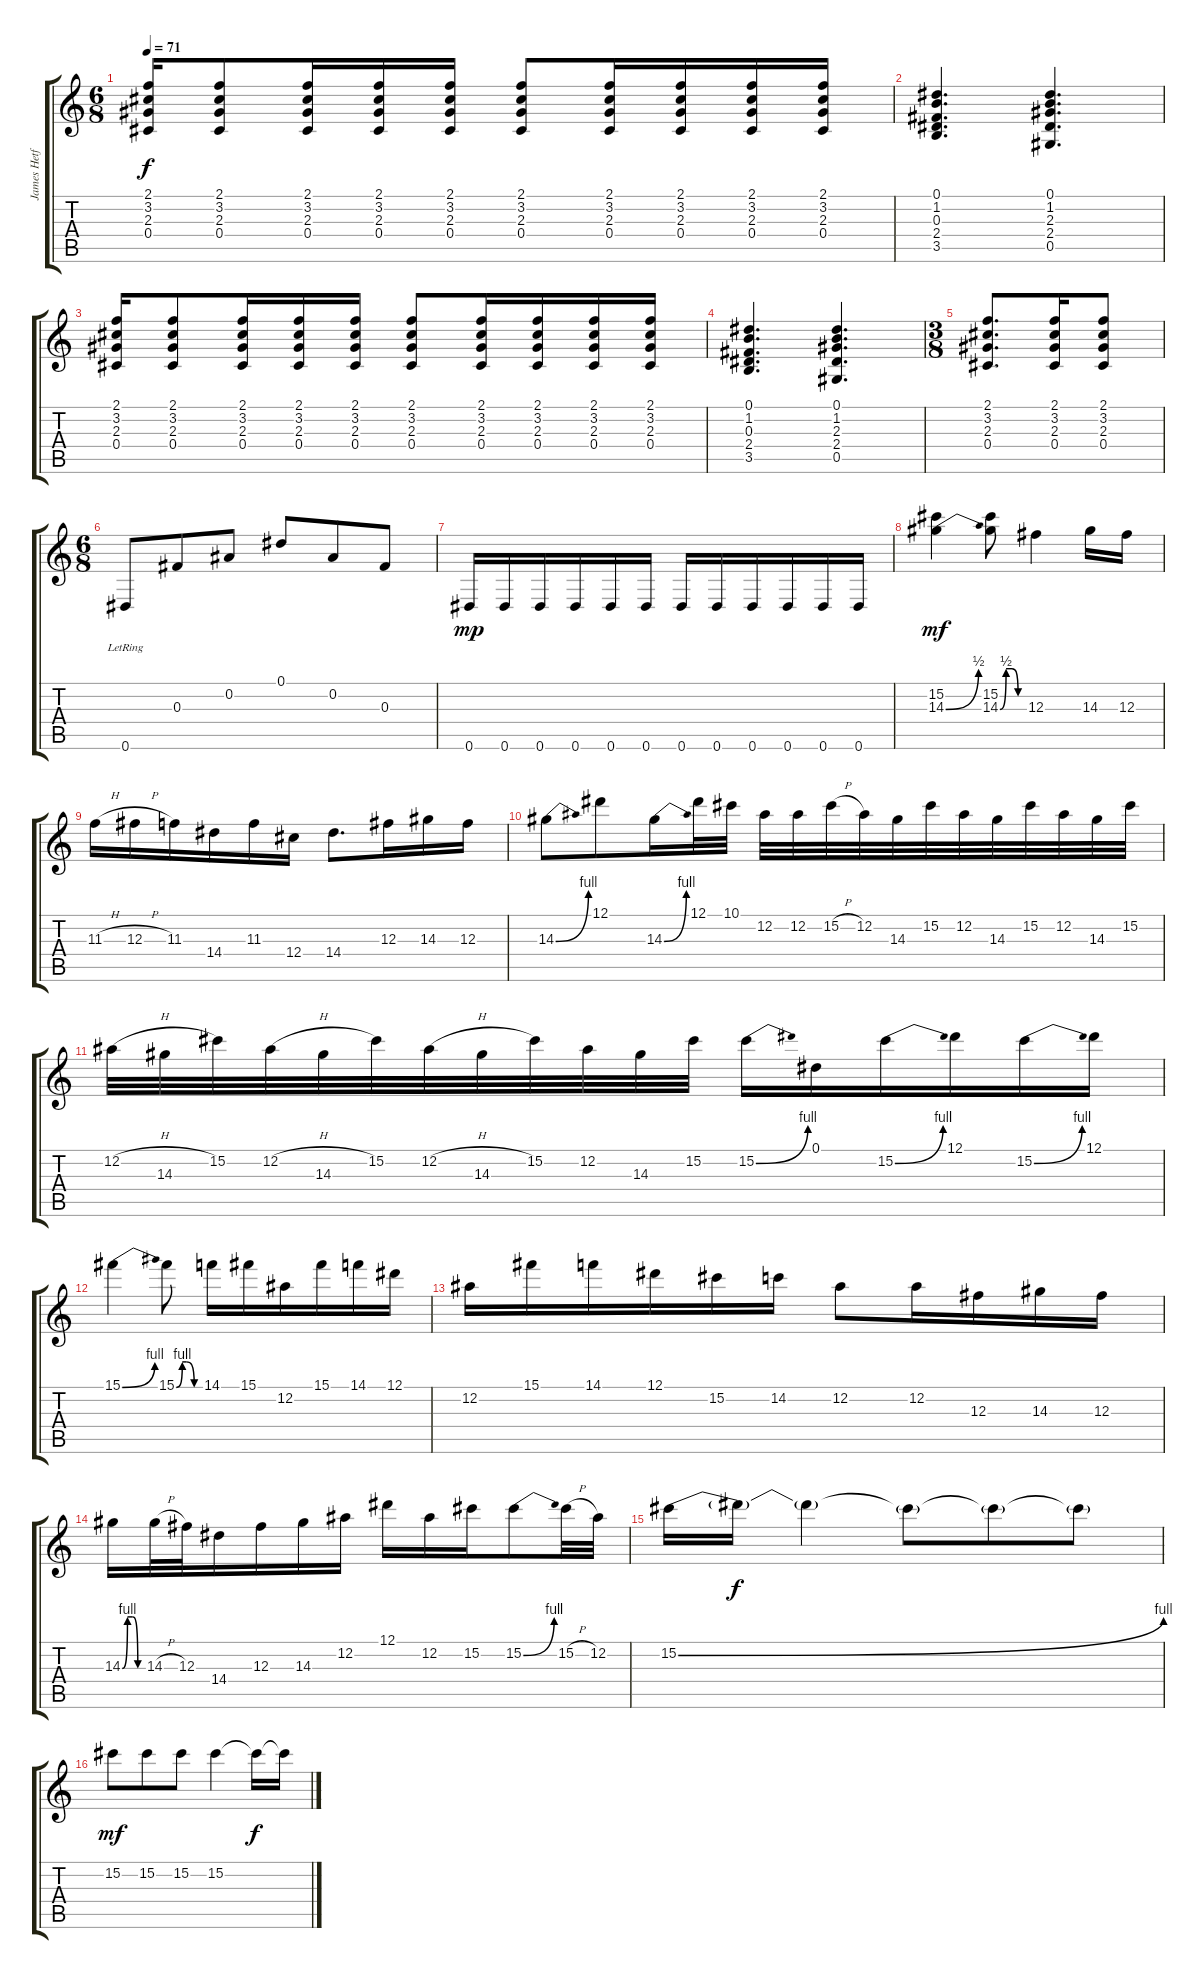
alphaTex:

\track ("James Hetfield" "James Hetf") {instrument acousticguitarsteel}
\staff {score tabs}
\tuning (Eb4 Bb3 Gb3 Db3 Ab2 Eb2) {hide}
\ts (6 8)
\tempo 71
\clef g2
\ks c
(2.1 3.2 2.3 0.4).16{dy f} (2.1 3.2 2.3 0.4).8 (2.1 3.2 2.3 0.4).16 (2.1 3.2 2.3 0.4).16 (2.1 3.2 2.3 0.4).16 (2.1 3.2 2.3 0.4).8 (2.1 3.2 2.3 0.4).16 (2.1 3.2 2.3 0.4).16 (2.1 3.2 2.3 0.4).16 (2.1 3.2 2.3 0.4).16 |
(0.1 1.2 0.3 2.4 3.5).4{d} (0.1 1.2 2.3 2.4 0.5).4{d} |
(2.1 3.2 2.3 0.4).16 (2.1 3.2 2.3 0.4).8 (2.1 3.2 2.3 0.4).16 (2.1 3.2 2.3 0.4).16 (2.1 3.2 2.3 0.4).16 (2.1 3.2 2.3 0.4).8 (2.1 3.2 2.3 0.4).16 (2.1 3.2 2.3 0.4).16 (2.1 3.2 2.3 0.4).16 (2.1 3.2 2.3 0.4).16 |
(0.1 1.2 0.3 2.4 3.5).4{d} (0.1 1.2 2.3 2.4 0.5).4{d} |
\ts (3 8)
(2.1 3.2 2.3 0.4).8{d} (2.1 3.2 2.3 0.4).16 (2.1 3.2 2.3 0.4).8 |
\ts (6 8)
0.6{lr}.8 0.3.8 0.2.8 0.1.8 0.2.8 0.3.8 |
0.6.16{dy mp instrument distortionguitar} 0.6.16 0.6.16 0.6.16 0.6.16 0.6.16 0.6.16 0.6.16 0.6.16 0.6.16 0.6.16 0.6.16 |
(15.2 14.3{be (bend 0 0 60 2)}).4{dy mf} (15.2 14.3{be (custom 0 0 15 2 30 2 45 0 60 0)}).8 12.3.4 14.3.16 12.3.16 |
11.3{h}.16 12.3{h}.16 11.3.16 14.4.16 11.3.16 12.4.16 14.4.8{d} 12.3.16 14.3.16 12.3.16 |
14.3{be (bend 0 0 60 4)}.8 12.1.8 14.3{be (bend 0 0 60 4)}.16 12.1.32 10.1.32 12.2.32 12.2.32 15.2{h}.32 12.2.32 14.3.32 15.2.32 12.2.32 14.3.32 15.2.32 12.2.32 14.3.32 15.2.32 |
12.2{h}.32 14.3.32 15.2.32 12.2{h}.32 14.3.32 15.2.32 12.2{h}.32 14.3.32 15.2.32 12.2.32 14.3.32 15.2.32 15.2{be (bend 0 0 60 4)}.16 0.1.16 15.2{be (bend 0 0 60 4)}.16 12.1.16 15.2{be (bend 0 0 60 4)}.16 12.1.16 |
15.1{be (bend 0 0 60 4)}.4 15.1{be (custom 0 0 15 4 25 4 45 0 60 0)}.8 14.1.16 15.1.16 12.2.16 15.1.16 14.1.16 12.1.16 |
12.2.16 15.1.16 14.1.16 12.1.16 15.2.16 14.2.16 12.2.8 12.2.16 12.3.16 14.3.16 12.3.16 |
14.3{be (custom 0 0 15 4 30 4 45 0 60 0)}.16 14.3{h}.32 12.3.32 14.4.16 12.3.16 14.3.16 12.2.16 12.1.16 12.2.16 15.2.16 15.2{be (bend 0 0 60 4)}.8 15.2{h}.32 12.2.32 |
15.2{be (bend 0 0 60 4)}.16 15.2{t}.16{dy f} 15.2{t}.4 15.2{t}.8 15.2{t}.8 15.2{t}.8 |
15.2.8{dy mf} 15.2.8 15.2.8 15.2.4 15.2{t}.16{dy f} 15.2{t}.16
